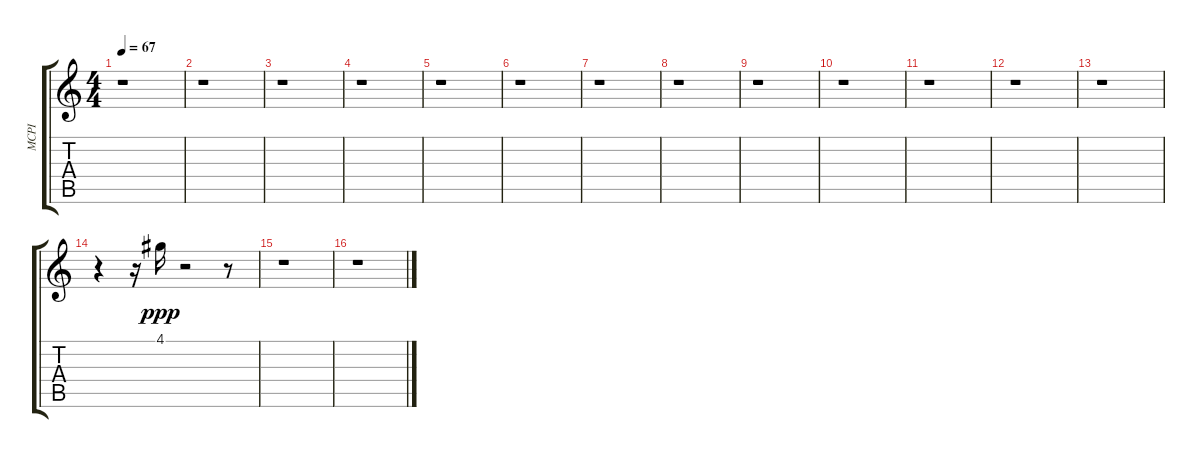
\track ("MCPI" "MCPI") {instrument acousticguitarsteel}
\staff {score tabs}
\tuning (E4 B3 G3 D3 A2 E2) {hide}
\ts (4 4)
\tempo 67
\clef g2
\ks c
r.1{dy ppp} |
r.1 |
r.1 |
r.1 |
r.1 |
r.1 |
r.1 |
r.1 |
r.1 |
r.1 |
r.1 |
r.1 |
r.1 |
r.4 r.16 4.1.16 r.2 r.8 |
r.1 |
r.1
